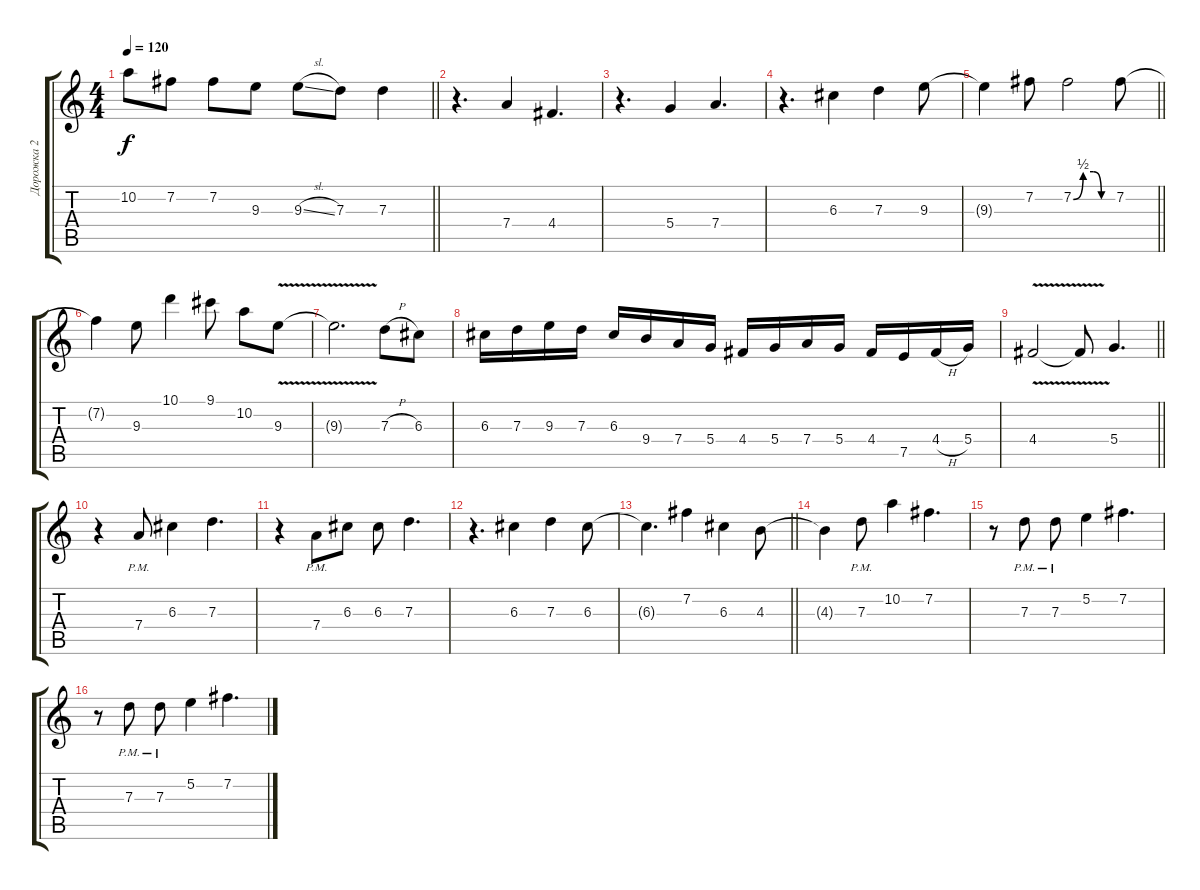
\track ("Дорожка 2" "Дорожка 2") {instrument acousticguitarsteel}
\staff {score tabs}
\tuning (E4 B3 G3 D3 A2 E2) {hide}
\ts (4 4)
\tempo 120
\clef g2
\barLineRight lightlight
\ks c
10.2.8{dy f} 7.2.8 7.2.8 9.3.8 9.3{sl}.8 7.3.8 7.3.4 |
r.4{d} 7.4.4 4.4.4{d} |
r.4{d} 5.4.4 7.4.4{d} |
r.4{d} 6.3.4 7.3.4 9.3.8 |
\barLineRight lightlight
9.3{t}.4 7.2.8 7.2{be (custom 0 0 15 2 31 2 43 0 46 0 58 0 60 0)}.2 7.2.8 |
7.2{t}.4 9.3.8 10.1.4 9.1.8 10.2.8 9.3{v}.8 |
9.3{t}.2{d} 7.3{h}.8 6.3.8 |
6.3.16 7.3.16 9.3.16 7.3.16 6.3.16 9.4.16 7.4.16 5.4.16 4.4.16 5.4.16 7.4.16 5.4.16 4.4.16 7.5.16 4.4{h}.16 5.4.16 |
\barLineRight lightlight
4.4{v}.2 4.4{t}.8 5.4.4{d} |
r.4 7.4{pm}.8 6.3.4 7.3.4{d} |
r.4 7.4{pm}.8 6.3.8 6.3.8 7.3.4{d} |
r.4{d} 6.3.4 7.3.4 6.3.8 |
\barLineRight lightlight
6.3{t}.4{d} 7.2.4 6.3.4 4.3.8 |
4.3{t}.4 7.3{pm}.8 10.2.4 7.2.4{d} |
r.8 7.3{pm}.8 7.3{pm}.8 5.2.4 7.2.4{d} |
r.8 7.3{pm}.8 7.3{pm}.8 5.2.4 7.2.4{d}
